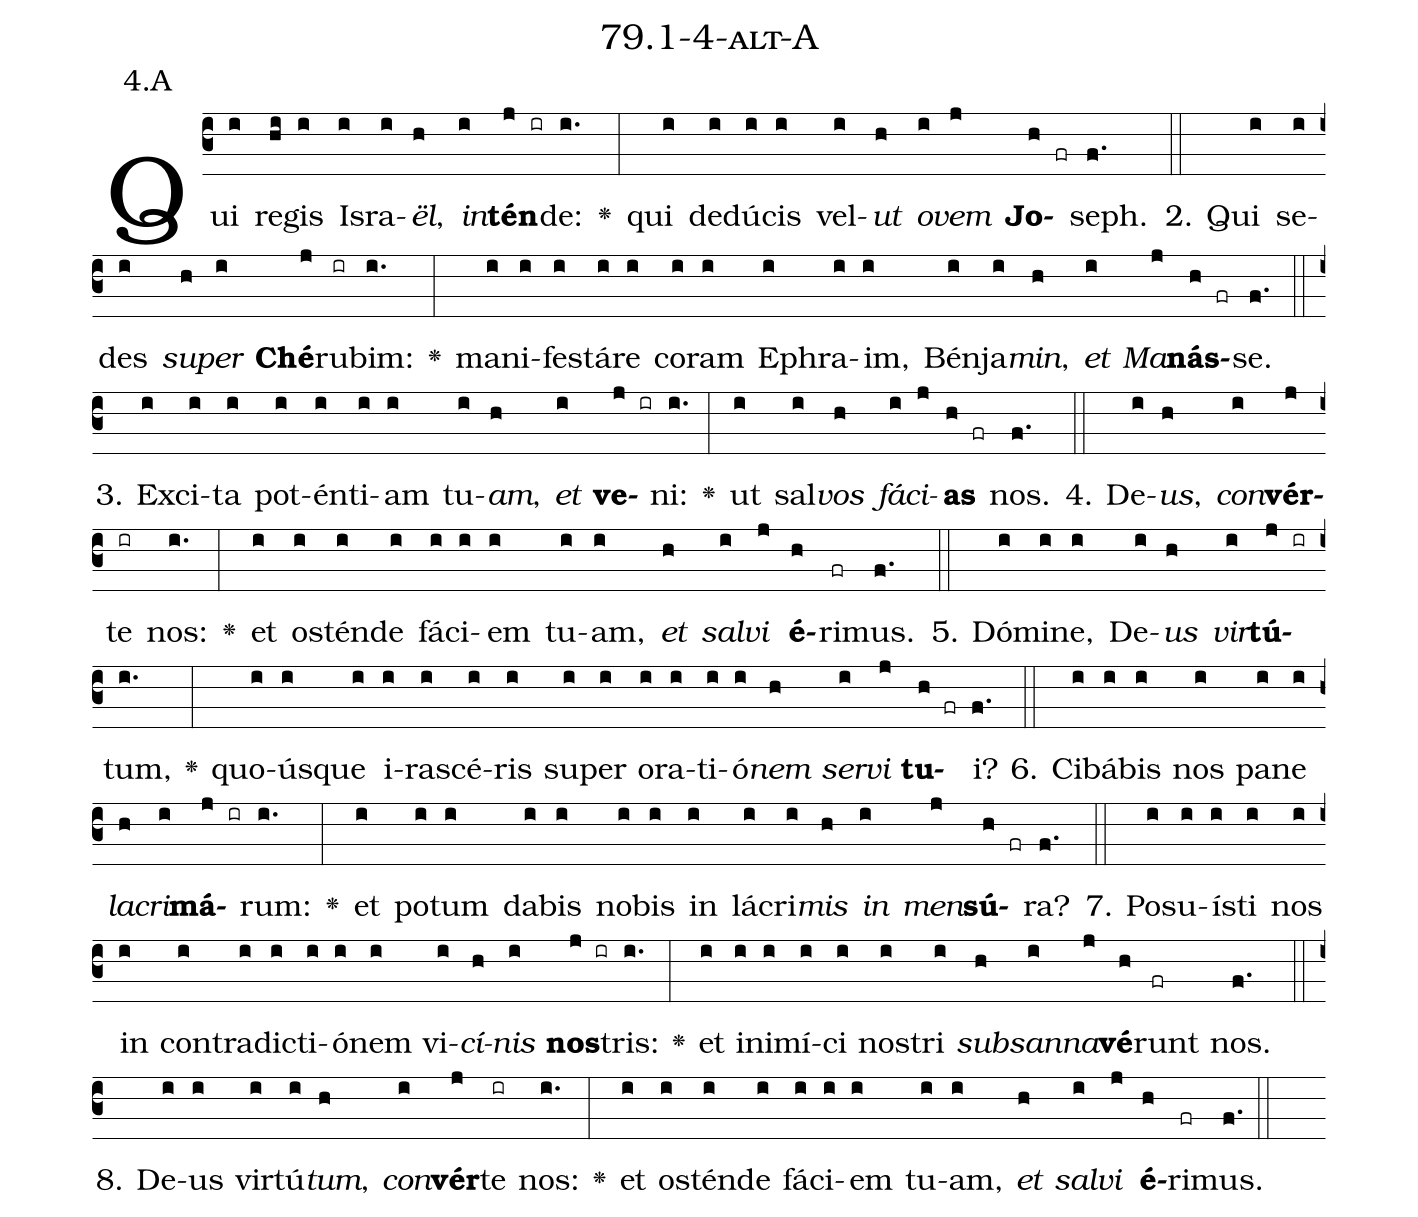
name: 79.1-4-alt-A;
annotation: 4.A;
%%
(c3)Qui(i) re(hi)gis(i) Is(i)ra(i)<i>ël</i>,(h) <i>in</i>(i)<b>tén</b>(j ir)de:(i.) <v>\greheightstar</v>(:) qui(i) de(i)dú(i)cis(i) vel(i)<i>ut</i>(h) <i>o</i>(i)<i>vem</i>(j) <b>Jo</b>(h fr)seph.(f.) (::)
2. Qui(i) se(i)des(i) <i>su</i>(h)<i>per</i>(i) <b>Ché</b>(j)ru(ir)bim:(i.) <v>\greheightstar</v>(:) ma(i)ni(i)fes(i)tá(i)re(i) co(i)ram(i) E(i)phra(i)im,(i) Bén(i)ja(i)<i>min</i>,(h) <i>et</i>(i) <i>Ma</i>(j)<b>nás</b>(h fr)se.(f.) (::)
3. Ex(i)ci(i)ta(i) pot(i)én(i)ti(i)am(i) tu(i)<i>am</i>,(h) <i>et</i>(i) <b>ve</b>(j ir)ni:(i.) <v>\greheightstar</v>(:) ut(i) sal(i)<i>vos</i>(h) <i>fá</i>(i)<i>ci</i>(j)<b>as</b>(h fr) nos.(f.) (::)
4. De(i)<i>us</i>,(h) <i>con</i>(i)<b>vér</b>(j)te(ir) nos:(i.) <v>\greheightstar</v>(:) et(i) os(i)tén(i)de(i) fá(i)ci(i)em(i) tu(i)am,(i) <i>et</i>(h) <i>sal</i>(i)<i>vi</i>(j) <b>é</b>(h)ri(fr)mus.(f.) (::)
5. Dó(i)mi(i)ne,(i) De(i)<i>us</i>(h) <i>vir</i>(i)<b>tú</b>(j ir)tum,(i.) <v>\greheightstar</v>(:) quo(i)ús(i)que(i) i(i)ra(i)scé(i)ris(i) su(i)per(i) o(i)ra(i)ti(i)ó(i)<i>nem</i>(h) <i>ser</i>(i)<i>vi</i>(j) <b>tu</b>(h fr)i?(f.) (::)
6. Ci(i)bá(i)bis(i) nos(i) pa(i)ne(i) <i>la</i>(h)<i>cri</i>(i)<b>má</b>(j ir)rum:(i.) <v>\greheightstar</v>(:) et(i) po(i)tum(i) da(i)bis(i) no(i)bis(i) in(i) lá(i)cri(i)<i>mis</i>(h) <i>in</i>(i) <i>men</i>(j)<b>sú</b>(h fr)ra?(f.) (::)
7. Po(i)su(i)ís(i)ti(i) nos(i) in(i) con(i)tra(i)dic(i)ti(i)ó(i)nem(i) vi(i)<i>cí</i>(h)<i>nis</i>(i) <b>nos</b>(j ir)tris:(i.) <v>\greheightstar</v>(:) et(i) in(i)i(i)mí(i)ci(i) nos(i)tri(i) <i>sub</i>(h)<i>san</i>(i)<i>na</i>(j)<b>vé</b>(h)runt(fr) nos.(f.) (::)
8. De(i)us(i) vir(i)tú(i)<i>tum</i>,(h) <i>con</i>(i)<b>vér</b>(j)te(ir) nos:(i.) <v>\greheightstar</v>(:) et(i) os(i)tén(i)de(i) fá(i)ci(i)em(i) tu(i)am,(i) <i>et</i>(h) <i>sal</i>(i)<i>vi</i>(j) <b>é</b>(h)ri(fr)mus.(f.) (::)
